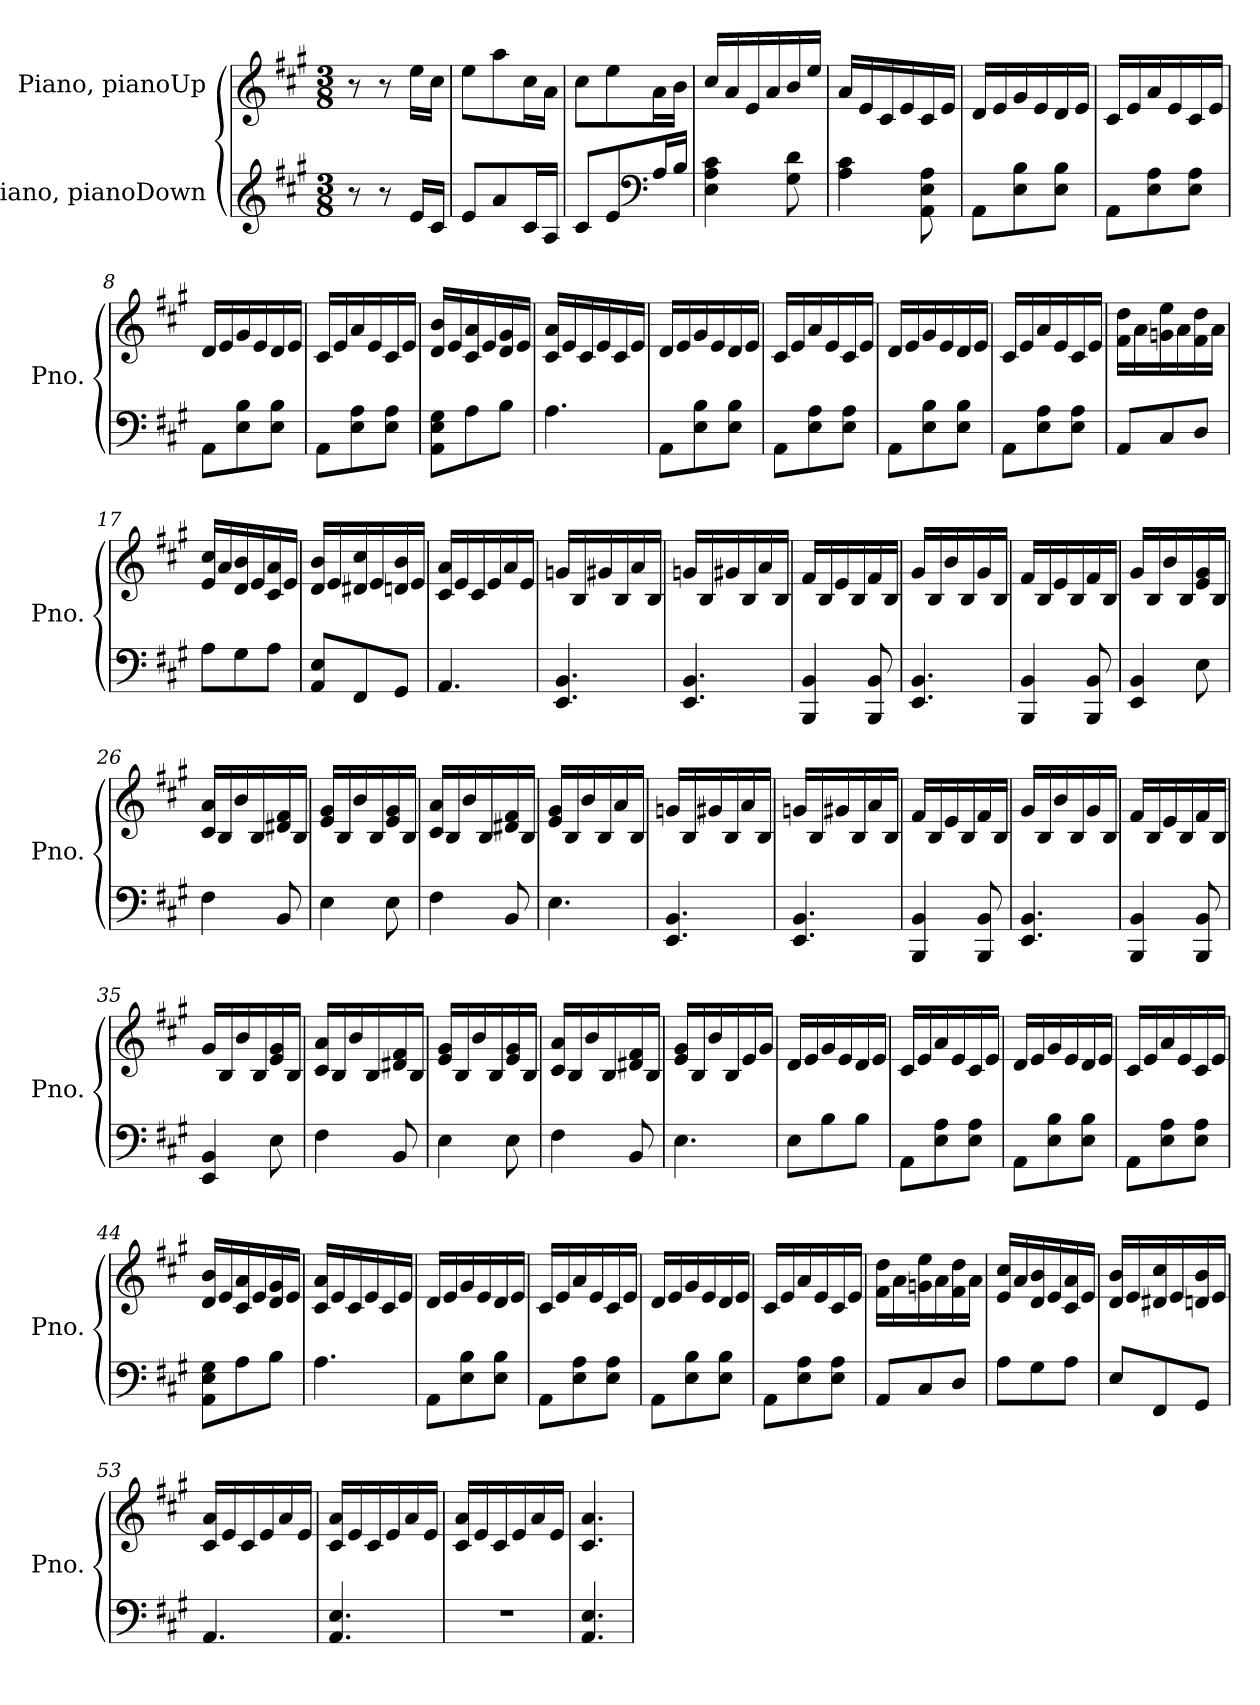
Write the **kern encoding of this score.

**kern	**kern
*part2	*part1
*staff2	*staff1
*I"Piano, pianoDown	*I"Piano, pianoUp
*I'Pno.	*I'Pno.
*clefG2	*clefG2
*k[f#c#g#]	*k[f#c#g#]
*M3/8	*M3/8
*MM66	*MM66
=1	=1
8r	8r
8r	8r
16e/LL	16ee\LL
16c#/JJ	16cc#\JJ
=2	=2
8e/L	8ee\L
8a/	8aa\
16c#/L	16cc#\L
16A/JJ	16a\JJ
=3	=3
8c#/L	8cc#\L
8e/	8ee\
*clefF4	*
16A/L	16a\L
16B/JJ	16b\JJ
=4	=4
4E\ 4A\ 4c#\	16cc#/LL
.	16a/
.	16e/
.	16a/
8G#\ 8d\	16b/
.	16ee/JJ
=5	=5
4A\ 4c#\	16a/LL
.	16e/
.	16c#/
.	16e/
8AA\ 8E\ 8A\	16c#/
.	16e/JJ
!!LO:LB:g=z
=6	=6
8AA\L	16d/LL
.	16e/
8E\ 8B\	16g#/
.	16e/
8E\ 8B\J	16d/
.	16e/JJ
=7	=7
8AA\L	16c#/LL
.	16e/
8E\ 8A\	16a/
.	16e/
8E\ 8A\J	16c#/
.	16e/JJ
=8	=8
8AA\L	16d/LL
.	16e/
8E\ 8B\	16g#/
.	16e/
8E\ 8B\J	16d/
.	16e/JJ
=9	=9
8AA\L	16c#/LL
.	16e/
8E\ 8A\	16a/
.	16e/
8E\ 8A\J	16c#/
.	16e/JJ
=10	=10
8AA\ 8E\ 8G#\L	16d/ 16b/LL
.	16e/
8A\	16c#/ 16a/
.	16e/
8B\J	16d/ 16g#/
.	16e/JJ
=11	=11
4.A\	16c#/ 16a/LL
.	16e/
.	16c#/
.	16e/
.	16c#/
.	16e/JJ
!!LO:LB:g=z
=12	=12
8AA\L	16d/LL
.	16e/
8E\ 8B\	16g#/
.	16e/
8E\ 8B\J	16d/
.	16e/JJ
=13	=13
8AA\L	16c#/LL
.	16e/
8E\ 8A\	16a/
.	16e/
8E\ 8A\J	16c#/
.	16e/JJ
=14	=14
8AA\L	16d/LL
.	16e/
8E\ 8B\	16g#/
.	16e/
8E\ 8B\J	16d/
.	16e/JJ
=15	=15
8AA\L	16c#/LL
.	16e/
8E\ 8A\	16a/
.	16e/
8E\ 8A\J	16c#/
.	16e/JJ
=16	=16
8AA/L	16f#\ 16dd\LL
.	16a\
8C#/	16gn\ 16ee\
.	16a\
8D/J	16f#\ 16dd\
.	16a\JJ
=17	=17
8A\L	16e/ 16cc#/LL
.	16a/
8G#\	16d/ 16b/
.	16e/
8A\J	16c#/ 16a/
.	16e/JJ
!!LO:LB:g=z
=18	=18
8AA/ 8E/L	16d/ 16b/LL
.	16e/
8FF#/	16d#X/ 16cc#/
.	16e/
8GG#/J	16dn/ 16b/
.	16e/JJ
=19	=19
4.AA/	16c#/ 16a/LL
.	16e/
.	16c#/
.	16e/
.	16a/
.	16e/JJ
=20	=20
4.EE/ 4.BB/	16gn/LL
.	16B/
.	16g#X/
.	16B/
.	16a/
.	16B/JJ
=21	=21
4.EE/ 4.BB/	16gn/LL
.	16B/
.	16g#X/
.	16B/
.	16a/
.	16B/JJ
=22	=22
4BBB/ 4BB/	16f#/LL
.	16B/
.	16e/
.	16B/
8BBB/ 8BB/	16f#/
.	16B/JJ
!!LO:LB:g=z
=23	=23
4.EE/ 4.BB/	16g#/LL
.	16B/
.	16b/
.	16B/
.	16g#/
.	16B/JJ
=24	=24
4BBB/ 4BB/	16f#/LL
.	16B/
.	16e/
.	16B/
8BBB/ 8BB/	16f#/
.	16B/JJ
=25	=25
4EE/ 4BB/	16g#/LL
.	16B/
.	16b/
.	16B/
8E\	16e/ 16g#/
.	16B/JJ
=26	=26
4F#\	16c#/ 16a/LL
.	16B/
.	16b/
.	16B/
8BB/	16d#X/ 16f#/
.	16B/JJ
=27	=27
4E\	16e/ 16g#/LL
.	16B/
.	16b/
.	16B/
8E\	16e/ 16g#/
.	16B/JJ
=28	=28
4F#\	16c#/ 16a/LL
.	16B/
.	16b/
.	16B/
8BB/	16d#X/ 16f#/
.	16B/JJ
!!LO:LB:g=z
=29	=29
4.E\	16e/ 16g#/LL
.	16B/
.	16b/
.	16B/
.	16a/
.	16B/JJ
=30	=30
4.EE/ 4.BB/	16gn/LL
.	16B/
.	16g#X/
.	16B/
.	16a/
.	16B/JJ
=31	=31
4.EE/ 4.BB/	16gn/LL
.	16B/
.	16g#X/
.	16B/
.	16a/
.	16B/JJ
=32	=32
4BBB/ 4BB/	16f#/LL
.	16B/
.	16e/
.	16B/
8BBB/ 8BB/	16f#/
.	16B/JJ
=33	=33
4.EE/ 4.BB/	16g#/LL
.	16B/
.	16b/
.	16B/
.	16g#/
.	16B/JJ
=34	=34
4BBB/ 4BB/	16f#/LL
.	16B/
.	16e/
.	16B/
8BBB/ 8BB/	16f#/
.	16B/JJ
!!LO:PB:g=z
=35	=35
4EE/ 4BB/	16g#/LL
.	16B/
.	16b/
.	16B/
8E\	16e/ 16g#/
.	16B/JJ
=36	=36
4F#\	16c#/ 16a/LL
.	16B/
.	16b/
.	16B/
8BB/	16d#X/ 16f#/
.	16B/JJ
=37	=37
4E\	16e/ 16g#/LL
.	16B/
.	16b/
.	16B/
8E\	16e/ 16g#/
.	16B/JJ
=38	=38
4F#\	16c#/ 16a/LL
.	16B/
.	16b/
.	16B/
8BB/	16d#X/ 16f#/
.	16B/JJ
=39	=39
4.E\	16e/ 16g#/LL
.	16B/
.	16b/
.	16B/
.	16e/
.	16g#/JJ
=40	=40
8E\L	16d/LL
.	16e/
8B\	16g#/
.	16e/
8B\J	16d/
.	16e/JJ
!!LO:LB:g=z
=41	=41
8AA\L	16c#/LL
.	16e/
8E\ 8A\	16a/
.	16e/
8E\ 8A\J	16c#/
.	16e/JJ
=42	=42
8AA\L	16d/LL
.	16e/
8E\ 8B\	16g#/
.	16e/
8E\ 8B\J	16d/
.	16e/JJ
=43	=43
8AA\L	16c#/LL
.	16e/
8E\ 8A\	16a/
.	16e/
8E\ 8A\J	16c#/
.	16e/JJ
=44	=44
8AA\ 8E\ 8G#\L	16d/ 16b/LL
.	16e/
8A\	16c#/ 16a/
.	16e/
8B\J	16d/ 16g#/
.	16e/JJ
=45	=45
4.A\	16c#/ 16a/LL
.	16e/
.	16c#/
.	16e/
.	16c#/
.	16e/JJ
=46	=46
8AA\L	16d/LL
.	16e/
8E\ 8B\	16g#/
.	16e/
8E\ 8B\J	16d/
.	16e/JJ
!!LO:LB:g=z
=47	=47
8AA\L	16c#/LL
.	16e/
8E\ 8A\	16a/
.	16e/
8E\ 8A\J	16c#/
.	16e/JJ
=48	=48
8AA\L	16d/LL
.	16e/
8E\ 8B\	16g#/
.	16e/
8E\ 8B\J	16d/
.	16e/JJ
=49	=49
8AA\L	16c#/LL
.	16e/
8E\ 8A\	16a/
.	16e/
8E\ 8A\J	16c#/
.	16e/JJ
=50	=50
8AA/L	16f#\ 16dd\LL
.	16a\
8C#/	16gn\ 16ee\
.	16a\
8D/J	16f#\ 16dd\
.	16a\JJ
=51	=51
8A\L	16e/ 16cc#/LL
.	16a/
8G#\	16d/ 16b/
.	16e/
8A\J	16c#/ 16a/
.	16e/JJ
=52	=52
8E/L	16d/ 16b/LL
.	16e/
8FF#/	16d#X/ 16cc#/
.	16e/
8GG#/J	16dn/ 16b/
.	16e/JJ
!!LO:LB:g=z
=53	=53
4.AA/	16c#/ 16a/LL
.	16e/
.	16c#/
.	16e/
.	16a/
.	16e/JJ
=54	=54
4.AA/ 4.E/	16c#/ 16a/LL
.	16e/
.	16c#/
.	16e/
.	16a/
.	16e/JJ
=55	=55
4.r	16c#/ 16a/LL
.	16e/
.	16c#/
.	16e/
.	16a/
.	16e/JJ
=56	=56
4.AA/ 4.E/	4.c#/ 4.a/
=	=
*-	*-
